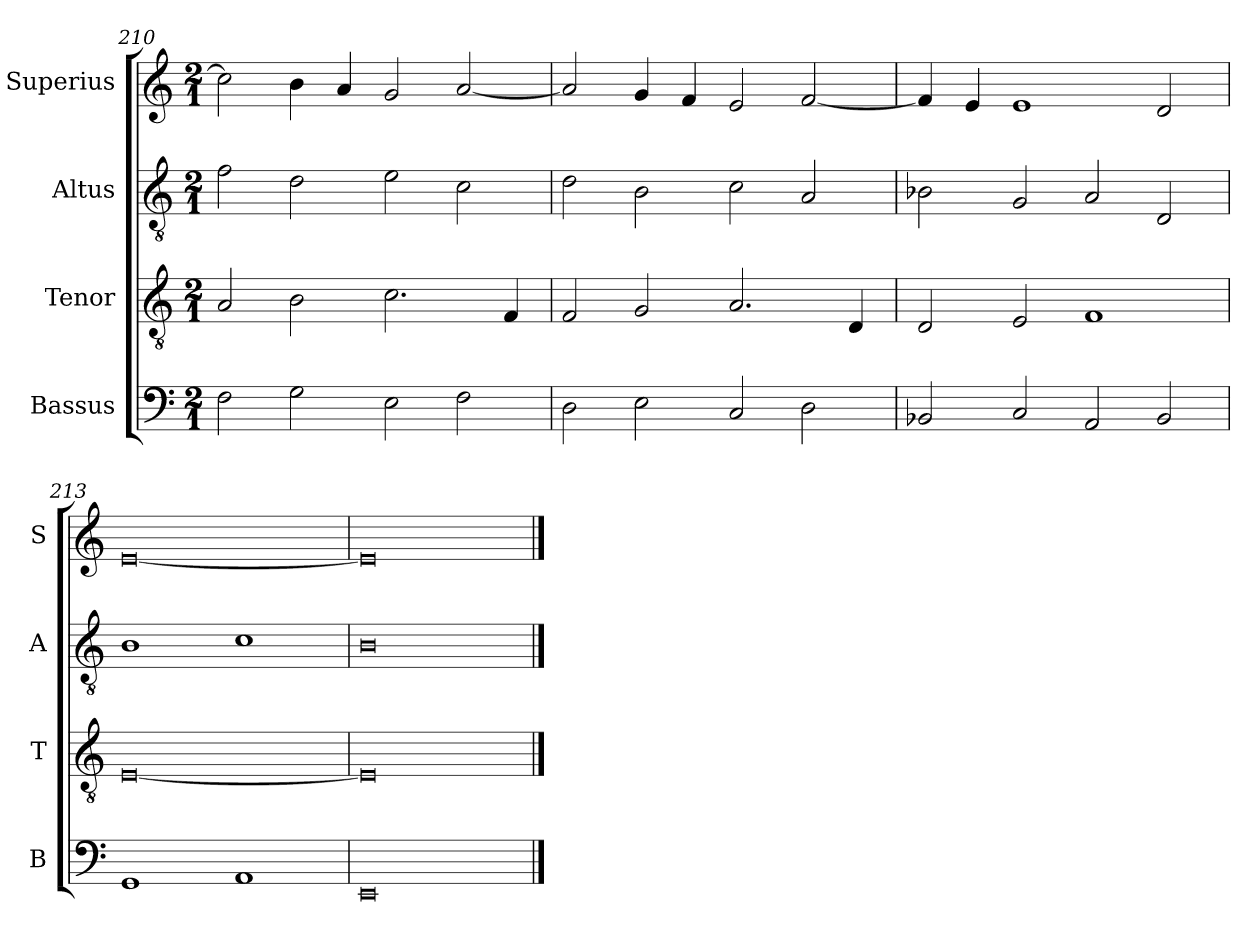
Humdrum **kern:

**kern	**kern	**kern	**kern
*part4	*part3	*part2	*part1
*staff4	*staff3	*staff2	*staff1
*I"Bassus	*I"Tenor	*I"Altus	*I"Superius
*I'B	*I'T	*I'A	*I'S
*clefF4	*clefGv2	*clefGv2	*clefG2
*k[]	*k[]	*k[]	*k[]
*M2/1	*M2/1	*M2/1	*M2/1
=210	=210	=210	=210
2F\	2A/	2f\	2cc\]
2G\	2B\	2d\	4b\
.	.	.	4a/
2E\	2.c\	2e\	2g/
2F\	.	2c\	[2a/
.	4F/	.	.
=211	=211	=211	=211
2D\	2F/	2d\	2a/]
2E\	2G/	2B\	4g/
.	.	.	4f/
2C/	2.A/	2c\	2e/
2D\	.	2A/	[2f/
.	4D/	.	.
=212	=212	=212	=212
2BB-X/	2D/	2B-X\	4f/]
.	.	.	4e/
2C/	2E/	2G/	1e
2AA/	1F	2A/	.
2BB-/	.	2D/	2d/
=213	=213	=213	=213
1GG	[0E	1B	[0e
1AA	.	1c	.
=214	=214	=214	=214
0EE	0E]	0B	0e]
==	==	==	==
*-	*-	*-	*-
